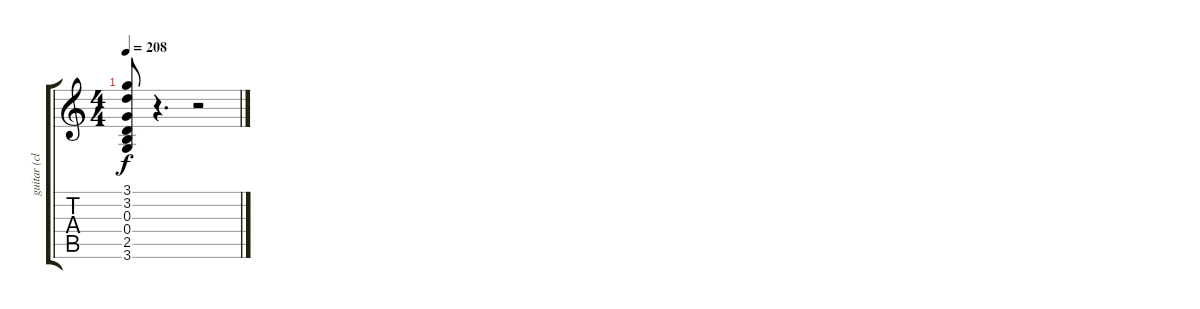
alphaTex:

\track ("guitar (clean)" "guitar (cl") {instrument electricguitarclean}
\staff {score tabs}
\tuning (E4 B3 G3 D3 A2 E2) {hide}
\ts (4 4)
\tempo 208
\clef g2
\ks c
(3.1 3.2 0.3 0.4 2.5 3.6).8{dy f} r.4{d} r.2
